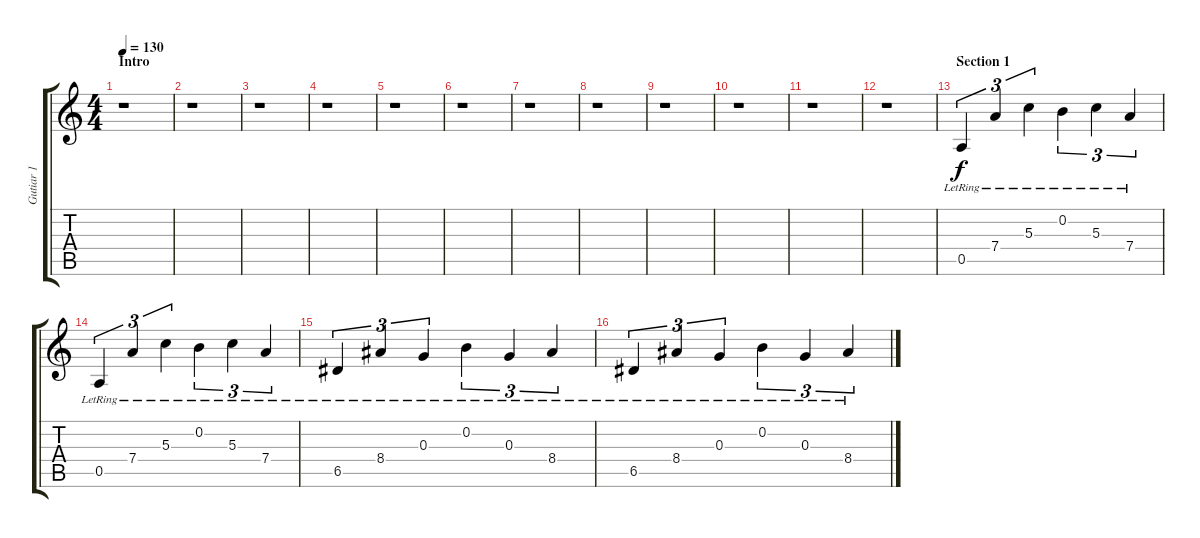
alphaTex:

\track ("Gutiar 1" "Gutiar 1") {instrument electricguitarclean}
\staff {score tabs}
\tuning (E4 B3 G3 D3 A2 E2) {hide}
\ts (4 4)
\section ("" "Intro")
\tempo 130
\clef g2
\ks c
r.1{dy f instrument electricguitarclean} |
r.1 |
r.1 |
r.1 |
r.1 |
r.1 |
r.1 |
r.1 |
r.1 |
r.1 |
r.1 |
r.1 |
\section ("" "Section 1")
0.5{lr}.4{tu (3 2) balance 8} 7.4{lr}.4{tu (3 2)} 5.3{lr}.4{tu (3 2)} 0.2{lr}.4{tu (3 2)} 5.3{lr}.4{tu (3 2)} 7.4{lr}.4{tu (3 2)} |
0.5{lr}.4{tu (3 2)} 7.4{lr}.4{tu (3 2)} 5.3{lr}.4{tu (3 2)} 0.2{lr}.4{tu (3 2)} 5.3{lr}.4{tu (3 2)} 7.4{lr}.4{tu (3 2)} |
6.5{lr}.4{tu (3 2)} 8.4{lr}.4{tu (3 2)} 0.3{lr}.4{tu (3 2)} 0.2{lr}.4{tu (3 2)} 0.3{lr}.4{tu (3 2)} 8.4{lr}.4{tu (3 2)} |
6.5{lr}.4{tu (3 2)} 8.4{lr}.4{tu (3 2)} 0.3{lr}.4{tu (3 2)} 0.2{lr}.4{tu (3 2)} 0.3{lr}.4{tu (3 2)} 8.4{lr}.4{tu (3 2)}
